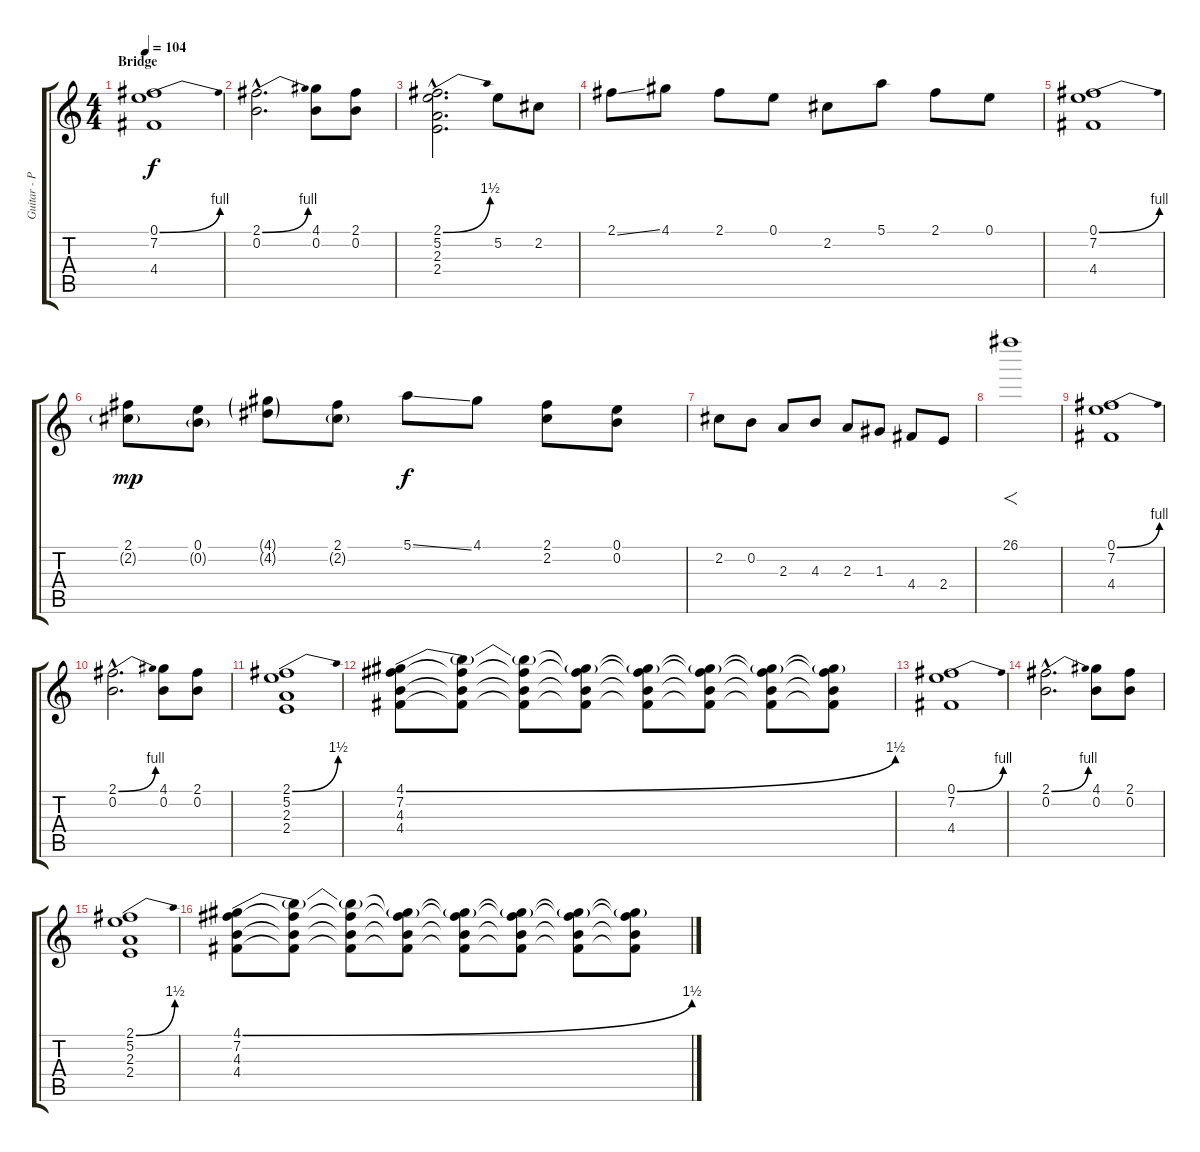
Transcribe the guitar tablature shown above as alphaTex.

\track ("Guitar - Peter Hayes" "Guitar - P") {instrument distortionguitar}
\staff {score tabs}
\tuning (E4 B3 G3 D3 A2 E2) {hide}
\ts (4 4)
\section ("" "Bridge")
\tempo 104
\clef g2
\ks c
(0.1{be (bend 0 0 60 4)} 7.2 4.4).1{dy f} |
(2.1{be (bend 0 0 60 4) hac} 0.2{hac}).2{d} (4.1 0.2).8 (2.1 0.2).8 |
(2.1{be (bend 0 0 60 6) hac} 5.2{hac} 2.3{hac} 2.4{hac}).2{d} 5.2.8 2.2.8 |
2.1{ss}.8 4.1.8 2.1.8 0.1.8 2.2.8 5.1.8 2.1.8 0.1.8 |
(0.1{be (bend 0 0 60 4)} 7.2 4.4).1 |
(2.1 2.2{g}).8{dy mp} (0.1 0.2{g}).8 (4.1{g} 4.2{g}).8 (2.1 2.2{g}).8 5.1{ss}.8{dy f} 4.1.8 (2.1 2.2).8 (0.1 0.2).8 |
2.2.8 0.2.8 2.3.8 4.3.8 2.3.8 1.3.8 4.4.8 2.4.8 |
26.1.1{f} |
(0.1{be (bend 0 0 60 4)} 7.2 4.4).1 |
(2.1{be (bend 0 0 60 4) hac} 0.2{hac}).2{d} (4.1 0.2).8 (2.1 0.2).8 |
(2.1{be (bend 0 0 60 6)} 5.2 2.3 2.4).1 |
(4.1{be (bend 0 0 60 6)} 7.2 4.3 4.4).8 (4.1{t} 7.2{t} 4.3{t} 4.4{t}).8 (4.1{t} 7.2{t} 4.3{t} 4.4{t}).8 (4.1{t} 7.2{t} 4.3{t} 4.4{t}).8 (4.1{t} 7.2{t} 4.3{t} 4.4{t}).8 (4.1{t} 7.2{t} 4.3{t} 4.4{t}).8 (4.1{t} 7.2{t} 4.3{t} 4.4{t}).8 (4.1{t} 7.2{t} 4.3{t} 4.4{t}).8 |
(0.1{be (bend 0 0 60 4)} 7.2 4.4).1 |
(2.1{be (bend 0 0 60 4) hac} 0.2{hac}).2{d} (4.1 0.2).8 (2.1 0.2).8 |
(2.1{be (bend 0 0 60 6)} 5.2 2.3 2.4).1 |
(4.1{be (bend 0 0 60 6)} 7.2 4.3 4.4).8 (4.1{t} 7.2{t} 4.3{t} 4.4{t}).8 (4.1{t} 7.2{t} 4.3{t} 4.4{t}).8 (4.1{t} 7.2{t} 4.3{t} 4.4{t}).8 (4.1{t} 7.2{t} 4.3{t} 4.4{t}).8 (4.1{t} 7.2{t} 4.3{t} 4.4{t}).8 (4.1{t} 7.2{t} 4.3{t} 4.4{t}).8 (4.1{t} 7.2{t} 4.3{t} 4.4{t}).8
